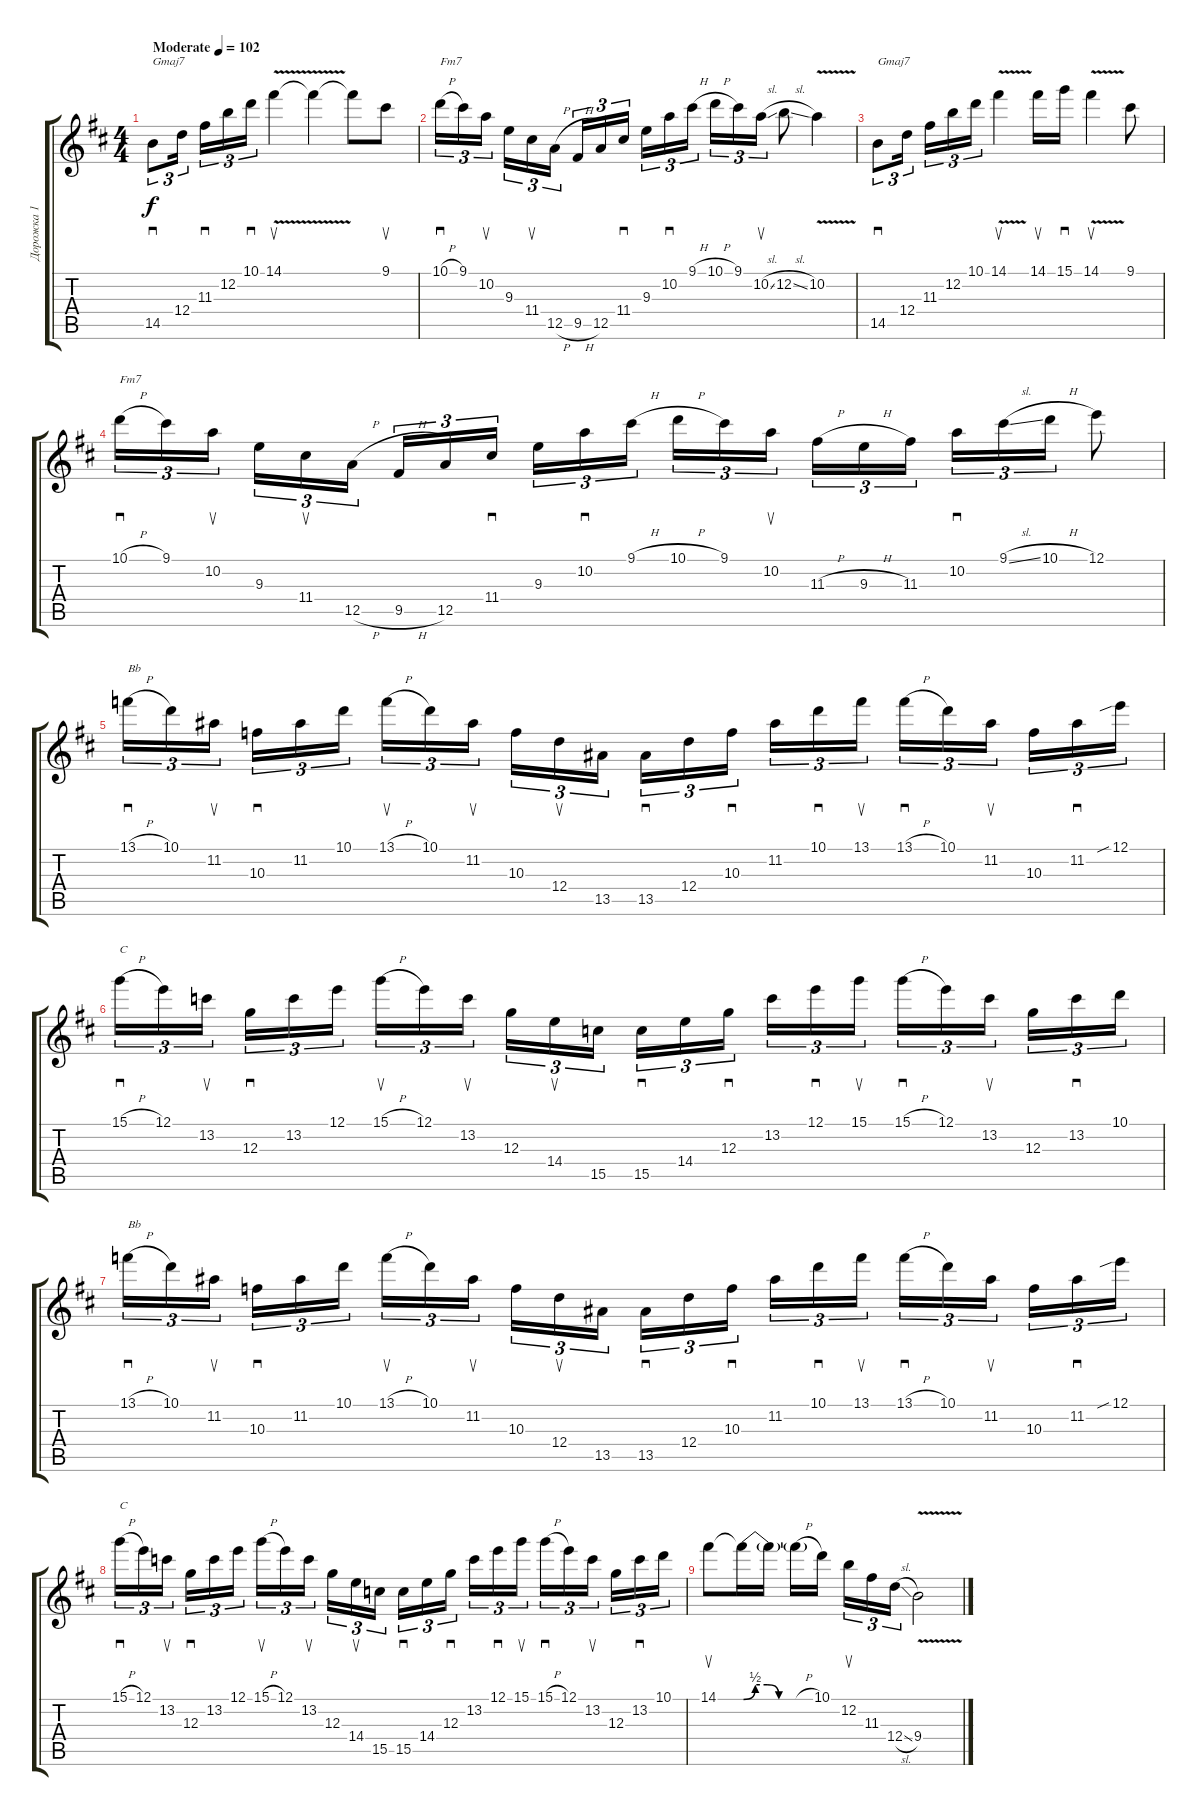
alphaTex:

\track ("Дорожка 1" "Дорожка 1") {instrument overdrivenguitar}
\staff {score tabs}
\tuning (E4 B3 G3 D3 A2 E2) {hide}
\ts (4 4)
\tempo (102 "Moderate")
\clef g2
\ks d
14.5.8{sd tu (3 2) txt "Gmaj7" dy f instrument overdrivenguitar} 12.4.16{tu (3 2) beam splitsecondary} 11.3.16{sd tu (3 2)} 12.2.16{tu (3 2)} 10.1.16{sd tu (3 2)} 14.1{v}.4{su} 14.1{t}.4 14.1{t}.8 9.1.8{su} |
10.1{h}.16{sd tu (3 2) txt "Fm7"} 9.1.16{tu (3 2)} 10.2.16{su tu (3 2) beam splitsecondary} 9.3.16{tu (3 2)} 11.4.16{su tu (3 2)} 12.5{h}.16{tu (3 2)} 9.5{h}.16{tu (3 2)} 12.5.16{tu (3 2)} 11.4.16{sd tu (3 2) beam splitsecondary} 9.3.16{tu (3 2)} 10.2.16{sd tu (3 2)} 9.1{h}.16{tu (3 2)} 10.1{h}.16{tu (3 2)} 9.1.16{tu (3 2)} 10.2{sl}.16{su tu (3 2)} 12.2{sl}.8 10.2{v}.4 |
14.5.8{sd tu (3 2) txt "Gmaj7"} 12.4.16{tu (3 2) beam splitsecondary} 11.3.16{tu (3 2)} 12.2.16{tu (3 2)} 10.1.16{tu (3 2)} 14.1{v}.4{su} 14.1.16{su} 15.1.16{sd} 14.1{v}.4{su} 9.1.8 |
10.1{h}.16{sd tu (3 2) txt "Fm7"} 9.1.16{tu (3 2)} 10.2.16{su tu (3 2) beam splitsecondary} 9.3.16{tu (3 2)} 11.4.16{su tu (3 2)} 12.5{h}.16{tu (3 2)} 9.5{h}.16{tu (3 2)} 12.5.16{tu (3 2)} 11.4.16{sd tu (3 2) beam splitsecondary} 9.3.16{tu (3 2)} 10.2.16{sd tu (3 2)} 9.1{h}.16{tu (3 2)} 10.1{h}.16{tu (3 2)} 9.1.16{tu (3 2)} 10.2.16{su tu (3 2) beam splitsecondary} 11.3{h}.16{tu (3 2)} 9.3{h}.16{tu (3 2)} 11.3.16{tu (3 2)} 10.2.16{sd tu (3 2)} 9.1{sl}.16{tu (3 2)} 10.1{h}.16{tu (3 2)} 12.1.8 |
13.1{h}.16{sd tu (3 2) txt "Bb"} 10.1.16{tu (3 2)} 11.2.16{su tu (3 2) beam splitsecondary} 10.3.16{sd tu (3 2)} 11.2.16{tu (3 2)} 10.1.16{tu (3 2)} 13.1{h}.16{su tu (3 2)} 10.1.16{tu (3 2)} 11.2.16{su tu (3 2) beam splitsecondary} 10.3.16{tu (3 2)} 12.4.16{su tu (3 2)} 13.5.16{tu (3 2)} 13.5.16{sd tu (3 2)} 12.4.16{tu (3 2)} 10.3.16{sd tu (3 2) beam splitsecondary} 11.2.16{tu (3 2)} 10.1.16{sd tu (3 2)} 13.1.16{su tu (3 2)} 13.1{h}.16{sd tu (3 2)} 10.1.16{tu (3 2)} 11.2.16{su tu (3 2) beam splitsecondary} 10.3.16{tu (3 2)} 11.2.16{sd tu (3 2)} 12.1{sib}.16{tu (3 2)} |
15.1{h}.16{sd tu (3 2) txt "C"} 12.1.16{tu (3 2)} 13.2.16{su tu (3 2) beam splitsecondary} 12.3.16{sd tu (3 2)} 13.2.16{tu (3 2)} 12.1.16{tu (3 2)} 15.1{h}.16{su tu (3 2)} 12.1.16{tu (3 2)} 13.2.16{su tu (3 2) beam splitsecondary} 12.3.16{tu (3 2)} 14.4.16{su tu (3 2)} 15.5.16{tu (3 2)} 15.5.16{sd tu (3 2)} 14.4.16{tu (3 2)} 12.3.16{sd tu (3 2) beam splitsecondary} 13.2.16{tu (3 2)} 12.1.16{sd tu (3 2)} 15.1.16{su tu (3 2)} 15.1{h}.16{sd tu (3 2)} 12.1.16{tu (3 2)} 13.2.16{su tu (3 2) beam splitsecondary} 12.3.16{tu (3 2)} 13.2.16{sd tu (3 2)} 10.1.16{tu (3 2)} |
13.1{h}.16{sd tu (3 2) txt "Bb"} 10.1.16{tu (3 2)} 11.2.16{su tu (3 2) beam splitsecondary} 10.3.16{sd tu (3 2)} 11.2.16{tu (3 2)} 10.1.16{tu (3 2)} 13.1{h}.16{su tu (3 2)} 10.1.16{tu (3 2)} 11.2.16{su tu (3 2) beam splitsecondary} 10.3.16{tu (3 2)} 12.4.16{su tu (3 2)} 13.5.16{tu (3 2)} 13.5.16{sd tu (3 2)} 12.4.16{tu (3 2)} 10.3.16{sd tu (3 2) beam splitsecondary} 11.2.16{tu (3 2)} 10.1.16{sd tu (3 2)} 13.1.16{su tu (3 2)} 13.1{h}.16{sd tu (3 2)} 10.1.16{tu (3 2)} 11.2.16{su tu (3 2) beam splitsecondary} 10.3.16{tu (3 2)} 11.2.16{sd tu (3 2)} 12.1{sib}.16{tu (3 2)} |
15.1{h}.16{sd tu (3 2) txt "C"} 12.1.16{tu (3 2)} 13.2.16{su tu (3 2) beam splitsecondary} 12.3.16{sd tu (3 2)} 13.2.16{tu (3 2)} 12.1.16{tu (3 2)} 15.1{h}.16{su tu (3 2)} 12.1.16{tu (3 2)} 13.2.16{su tu (3 2) beam splitsecondary} 12.3.16{tu (3 2)} 14.4.16{su tu (3 2)} 15.5.16{tu (3 2)} 15.5.16{sd tu (3 2)} 14.4.16{tu (3 2)} 12.3.16{sd tu (3 2) beam splitsecondary} 13.2.16{tu (3 2)} 12.1.16{sd tu (3 2)} 15.1.16{su tu (3 2)} 15.1{h}.16{sd tu (3 2)} 12.1.16{tu (3 2)} 13.2.16{su tu (3 2) beam splitsecondary} 12.3.16{tu (3 2)} 13.2.16{sd tu (3 2)} 10.1.16{tu (3 2)} |
14.1.8{su} 14.1{be (custom 0 0 10 2 20 2 30 0 60 0) t}.16 14.1{t}.16 14.1{h t}.16 10.1.16{beam splitsecondary} 12.2.16{su tu (3 2)} 11.3.16{tu (3 2)} 12.4{sl}.16{tu (3 2)} 9.4{v}.2
